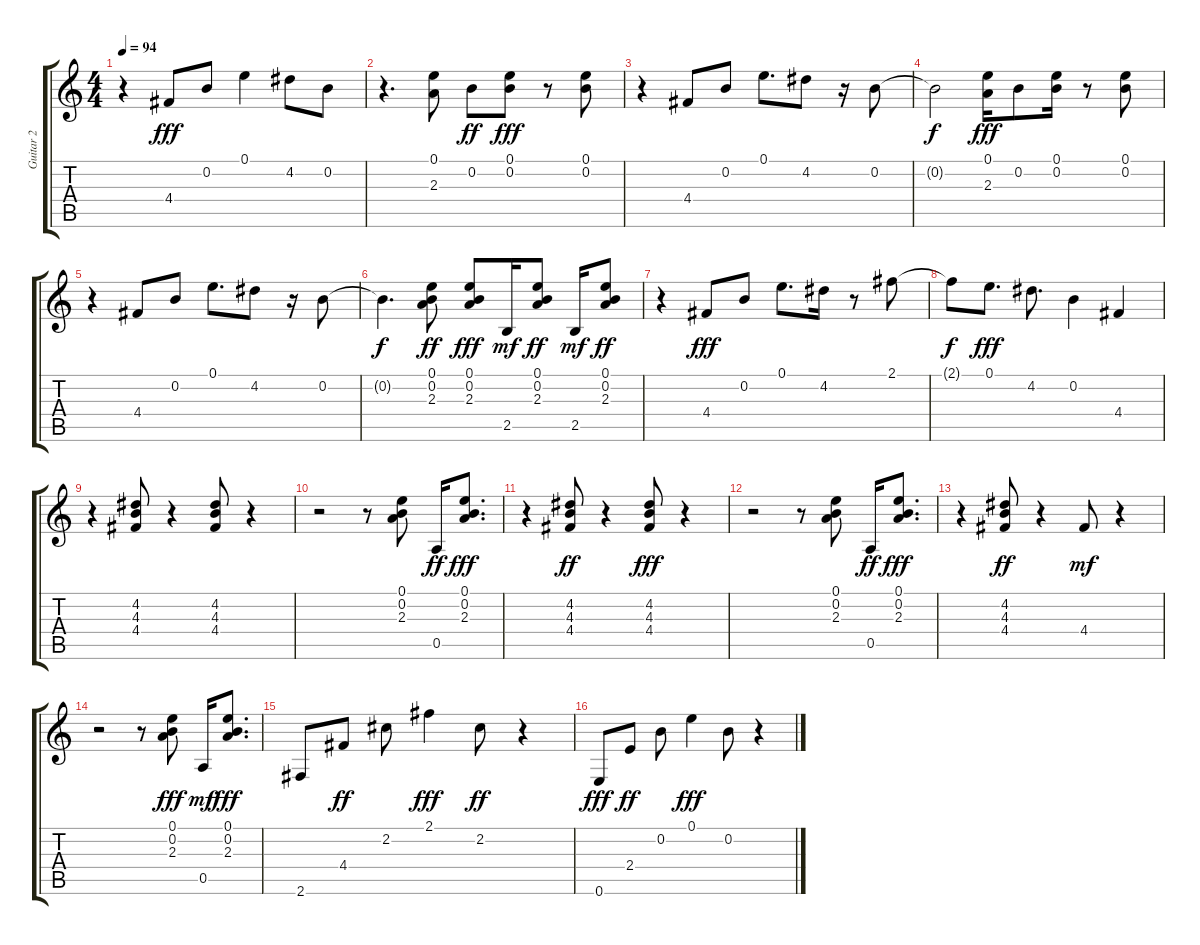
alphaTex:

\track ("Guitar 2" "Guitar 2") {instrument electricguitarjazz}
\staff {score tabs}
\tuning (E4 B3 G3 D3 A2 E2) {hide}
\ts (4 4)
\tempo 94
\clef g2
\ks c
r.4{dy fff} 4.4.8 0.2.8 0.1.4 4.2.8 0.2.8 |
r.4{d} (0.1 2.3).8 0.2.8{dy ff} (0.1 0.2).8{dy fff} r.8 (0.1 0.2).8 |
r.4 4.4.8 0.2.8 0.1.8{d} 4.2.8 r.16 0.2.8 |
0.2{t}.2{dy f} (0.1 2.3).16{dy fff} 0.2.8 (0.1 0.2).16 r.8 (0.1 0.2).8 |
r.4 4.4.8 0.2.8 0.1.8{d} 4.2.8 r.16 0.2.8 |
0.2{t}.4{d dy f} (0.1 0.2 2.3).8{dy ff} (0.1 0.2 2.3).8{dy fff} 2.5.16{dy mf} (0.1 0.2 2.3).8{dy ff} 2.5.16{dy mf} (0.1 0.2 2.3).8{dy ff} |
r.4 4.4.8{dy fff} 0.2.8 0.1.8{d} 4.2.16 r.8 2.1.8 |
2.1{t}.8{dy f} 0.1.8{d dy fff} 4.2.8{d} 0.2.4 4.4.4 |
r.4 (4.2 4.3 4.4).8 r.4 (4.2 4.3 4.4).8 r.4 |
r.2 r.8 (0.1 0.2 2.3).8 0.5.16{dy ff} (0.1 0.2 2.3).8{d dy fff} |
r.4 (4.2 4.3 4.4).8{dy ff} r.4 (4.2 4.3 4.4).8{dy fff} r.4 |
r.2 r.8 (0.1 0.2 2.3).8 0.5.16{dy ff} (0.1 0.2 2.3).8{d dy fff} |
r.4 (4.2 4.3 4.4).8{dy ff} r.4 4.4.8{dy mf} r.4 |
r.2 r.8 (0.1 0.2 2.3).8{dy fff} 0.5.16{dy mf} (0.1 0.2 2.3).8{d dy fff} |
2.6.8 4.4.8{dy ff} 2.2.8 2.1.4{dy fff} 2.2.8{dy ff} r.4 |
0.6.8{dy fff} 2.4.8{dy ff} 0.2.8 0.1.4{dy fff} 0.2.8 r.4
